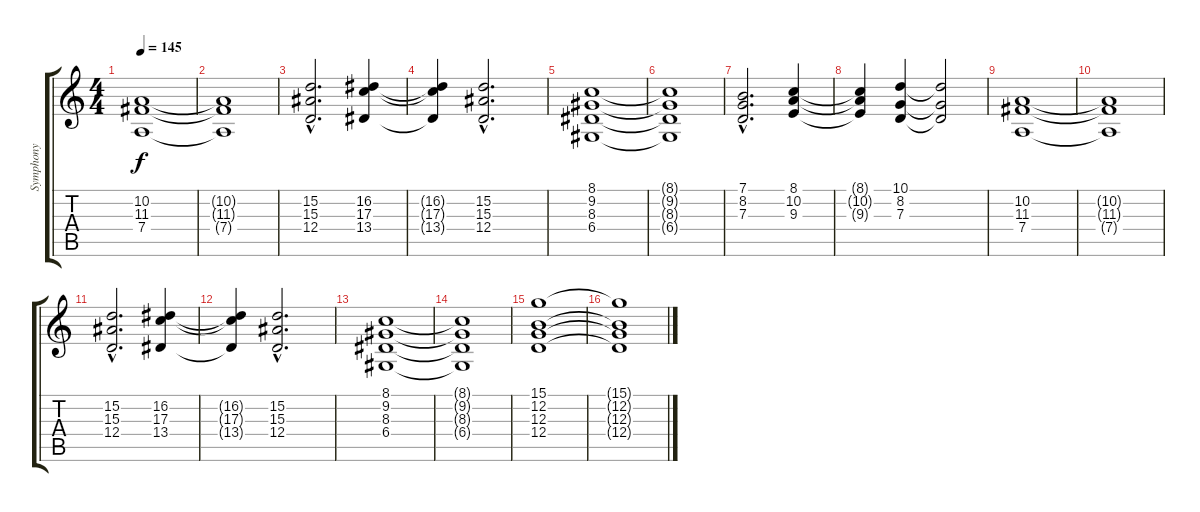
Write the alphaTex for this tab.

\track ("Symphony" "Symphony") {instrument stringensemble1}
\staff {score tabs}
\tuning (E4 B3 G3 D3 A2 E2) {hide}
\ts (4 4)
\tempo 145
\clef g2
\ks c
(10.2 11.3 7.4).1{dy f} |
(10.2{t} 11.3{t} 7.4{t}).1 |
(15.2{hac} 15.3{hac} 12.4{hac}).2{d} (16.2 17.3 13.4).4 |
(16.2{t} 17.3{t} 13.4{t}).4 (15.2{hac} 15.3{hac} 12.4{hac}).2{d} |
(8.1 9.2 8.3 6.4).1 |
(8.1{t} 9.2{t} 8.3{t} 6.4{t}).1 |
(7.1{hac} 8.2{hac} 7.3{hac}).2{d} (8.1 10.2 9.3).4 |
(8.1{t} 10.2{t} 9.3{t}).4 (10.1 8.2 7.3).4 (10.1{t} 8.2{t} 7.3{t}).2 |
(10.2 11.3 7.4).1 |
(10.2{t} 11.3{t} 7.4{t}).1 |
(15.2{hac} 15.3{hac} 12.4{hac}).2{d} (16.2 17.3 13.4).4 |
(16.2{t} 17.3{t} 13.4{t}).4 (15.2{hac} 15.3{hac} 12.4{hac}).2{d} |
(8.1 9.2 8.3 6.4).1 |
(8.1{t} 9.2{t} 8.3{t} 6.4{t}).1 |
(15.1 12.2 12.3 12.4).1 |
(15.1{t} 12.2{t} 12.3{t} 12.4{t}).1
